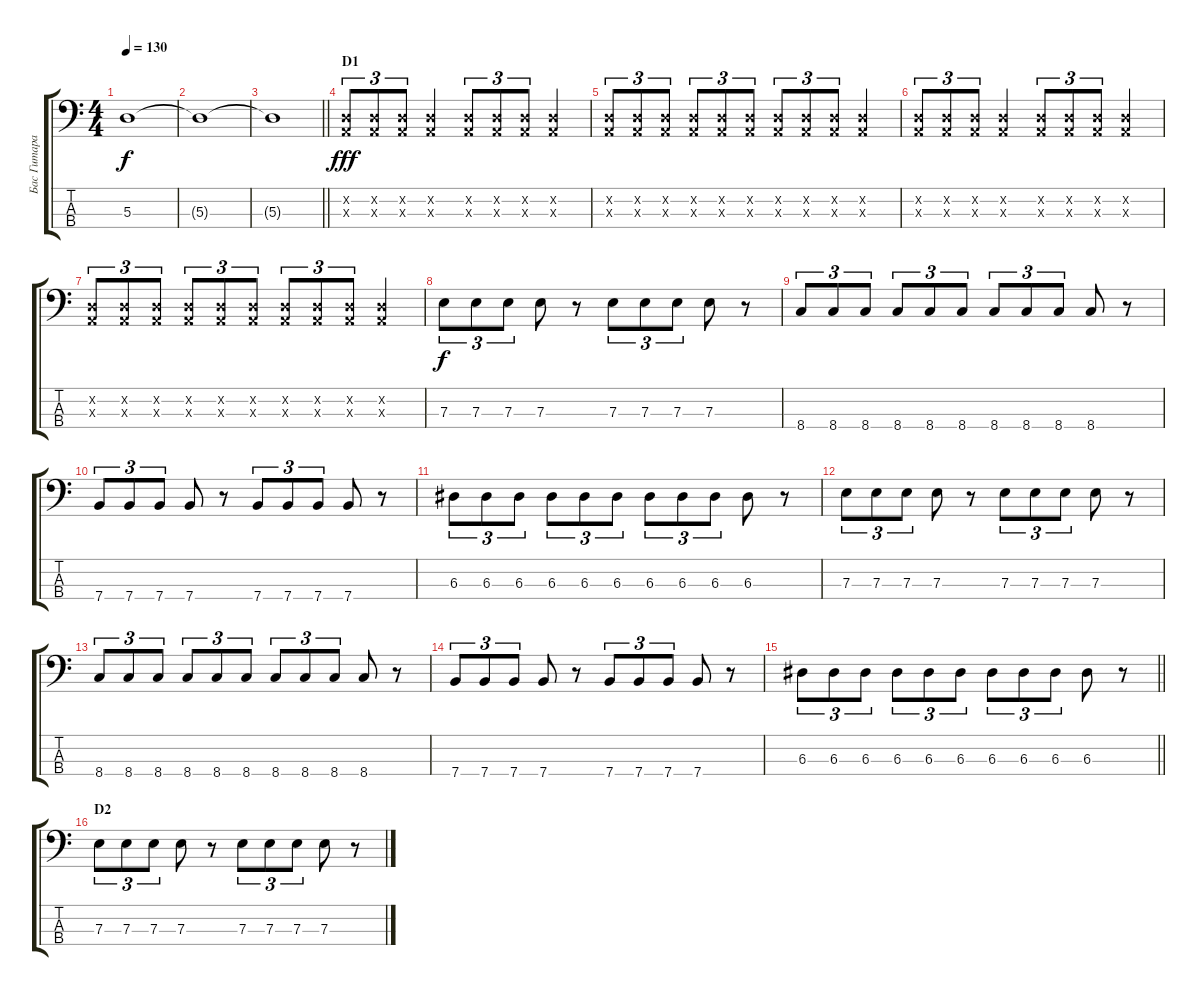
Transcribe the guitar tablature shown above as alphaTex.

\track ("Бас Гитара" "Бас Гитара") {instrument electricbassfinger}
\staff {score tabs}
\tuning (G2 D2 A1 E1) {hide}
\ts (4 4)
\tempo 130
\clef f4
\ks c
5.3{t}.1{dy f} |
5.3{t}.1 |
\barLineRight lightlight
5.3{t}.1 |
\section ("" "D1")
(0.2{x} 0.3{x}).8{tu (3 2) dy fff} (0.2{x} 0.3{x}).8{tu (3 2)} (0.2{x} 0.3{x}).8{tu (3 2)} (0.2{x} 0.3{x}).4 (0.2{x} 0.3{x}).8{tu (3 2)} (0.2{x} 0.3{x}).8{tu (3 2)} (0.2{x} 0.3{x}).8{tu (3 2)} (0.2{x} 0.3{x}).4 |
(0.2{x} 0.3{x}).8{tu (3 2)} (0.2{x} 0.3{x}).8{tu (3 2)} (0.2{x} 0.3{x}).8{tu (3 2)} (0.2{x} 0.3{x}).8{tu (3 2)} (0.2{x} 0.3{x}).8{tu (3 2)} (0.2{x} 0.3{x}).8{tu (3 2)} (0.2{x} 0.3{x}).8{tu (3 2)} (0.2{x} 0.3{x}).8{tu (3 2)} (0.2{x} 0.3{x}).8{tu (3 2)} (0.2{x} 0.3{x}).4 |
(0.2{x} 0.3{x}).8{tu (3 2)} (0.2{x} 0.3{x}).8{tu (3 2)} (0.2{x} 0.3{x}).8{tu (3 2)} (0.2{x} 0.3{x}).4 (0.2{x} 0.3{x}).8{tu (3 2)} (0.2{x} 0.3{x}).8{tu (3 2)} (0.2{x} 0.3{x}).8{tu (3 2)} (0.2{x} 0.3{x}).4 |
(0.2{x} 0.3{x}).8{tu (3 2)} (0.2{x} 0.3{x}).8{tu (3 2)} (0.2{x} 0.3{x}).8{tu (3 2)} (0.2{x} 0.3{x}).8{tu (3 2)} (0.2{x} 0.3{x}).8{tu (3 2)} (0.2{x} 0.3{x}).8{tu (3 2)} (0.2{x} 0.3{x}).8{tu (3 2)} (0.2{x} 0.3{x}).8{tu (3 2)} (0.2{x} 0.3{x}).8{tu (3 2)} (0.2{x} 0.3{x}).4 |
7.3.8{tu (3 2) dy f} 7.3.8{tu (3 2)} 7.3.8{tu (3 2)} 7.3.8 r.8 7.3.8{tu (3 2)} 7.3.8{tu (3 2)} 7.3.8{tu (3 2)} 7.3.8 r.8 |
8.4.8{tu (3 2)} 8.4.8{tu (3 2)} 8.4.8{tu (3 2)} 8.4.8{tu (3 2)} 8.4.8{tu (3 2)} 8.4.8{tu (3 2)} 8.4.8{tu (3 2)} 8.4.8{tu (3 2)} 8.4.8{tu (3 2)} 8.4.8 r.8 |
7.4.8{tu (3 2)} 7.4.8{tu (3 2)} 7.4.8{tu (3 2)} 7.4.8 r.8 7.4.8{tu (3 2)} 7.4.8{tu (3 2)} 7.4.8{tu (3 2)} 7.4.8 r.8 |
6.3.8{tu (3 2)} 6.3.8{tu (3 2)} 6.3.8{tu (3 2)} 6.3.8{tu (3 2)} 6.3.8{tu (3 2)} 6.3.8{tu (3 2)} 6.3.8{tu (3 2)} 6.3.8{tu (3 2)} 6.3.8{tu (3 2)} 6.3.8 r.8 |
7.3.8{tu (3 2)} 7.3.8{tu (3 2)} 7.3.8{tu (3 2)} 7.3.8 r.8 7.3.8{tu (3 2)} 7.3.8{tu (3 2)} 7.3.8{tu (3 2)} 7.3.8 r.8 |
8.4.8{tu (3 2)} 8.4.8{tu (3 2)} 8.4.8{tu (3 2)} 8.4.8{tu (3 2)} 8.4.8{tu (3 2)} 8.4.8{tu (3 2)} 8.4.8{tu (3 2)} 8.4.8{tu (3 2)} 8.4.8{tu (3 2)} 8.4.8 r.8 |
7.4.8{tu (3 2)} 7.4.8{tu (3 2)} 7.4.8{tu (3 2)} 7.4.8 r.8 7.4.8{tu (3 2)} 7.4.8{tu (3 2)} 7.4.8{tu (3 2)} 7.4.8 r.8 |
\barLineRight lightlight
6.3.8{tu (3 2)} 6.3.8{tu (3 2)} 6.3.8{tu (3 2)} 6.3.8{tu (3 2)} 6.3.8{tu (3 2)} 6.3.8{tu (3 2)} 6.3.8{tu (3 2)} 6.3.8{tu (3 2)} 6.3.8{tu (3 2)} 6.3.8 r.8 |
\section ("" "D2")
7.3.8{tu (3 2)} 7.3.8{tu (3 2)} 7.3.8{tu (3 2)} 7.3.8 r.8 7.3.8{tu (3 2)} 7.3.8{tu (3 2)} 7.3.8{tu (3 2)} 7.3.8 r.8
